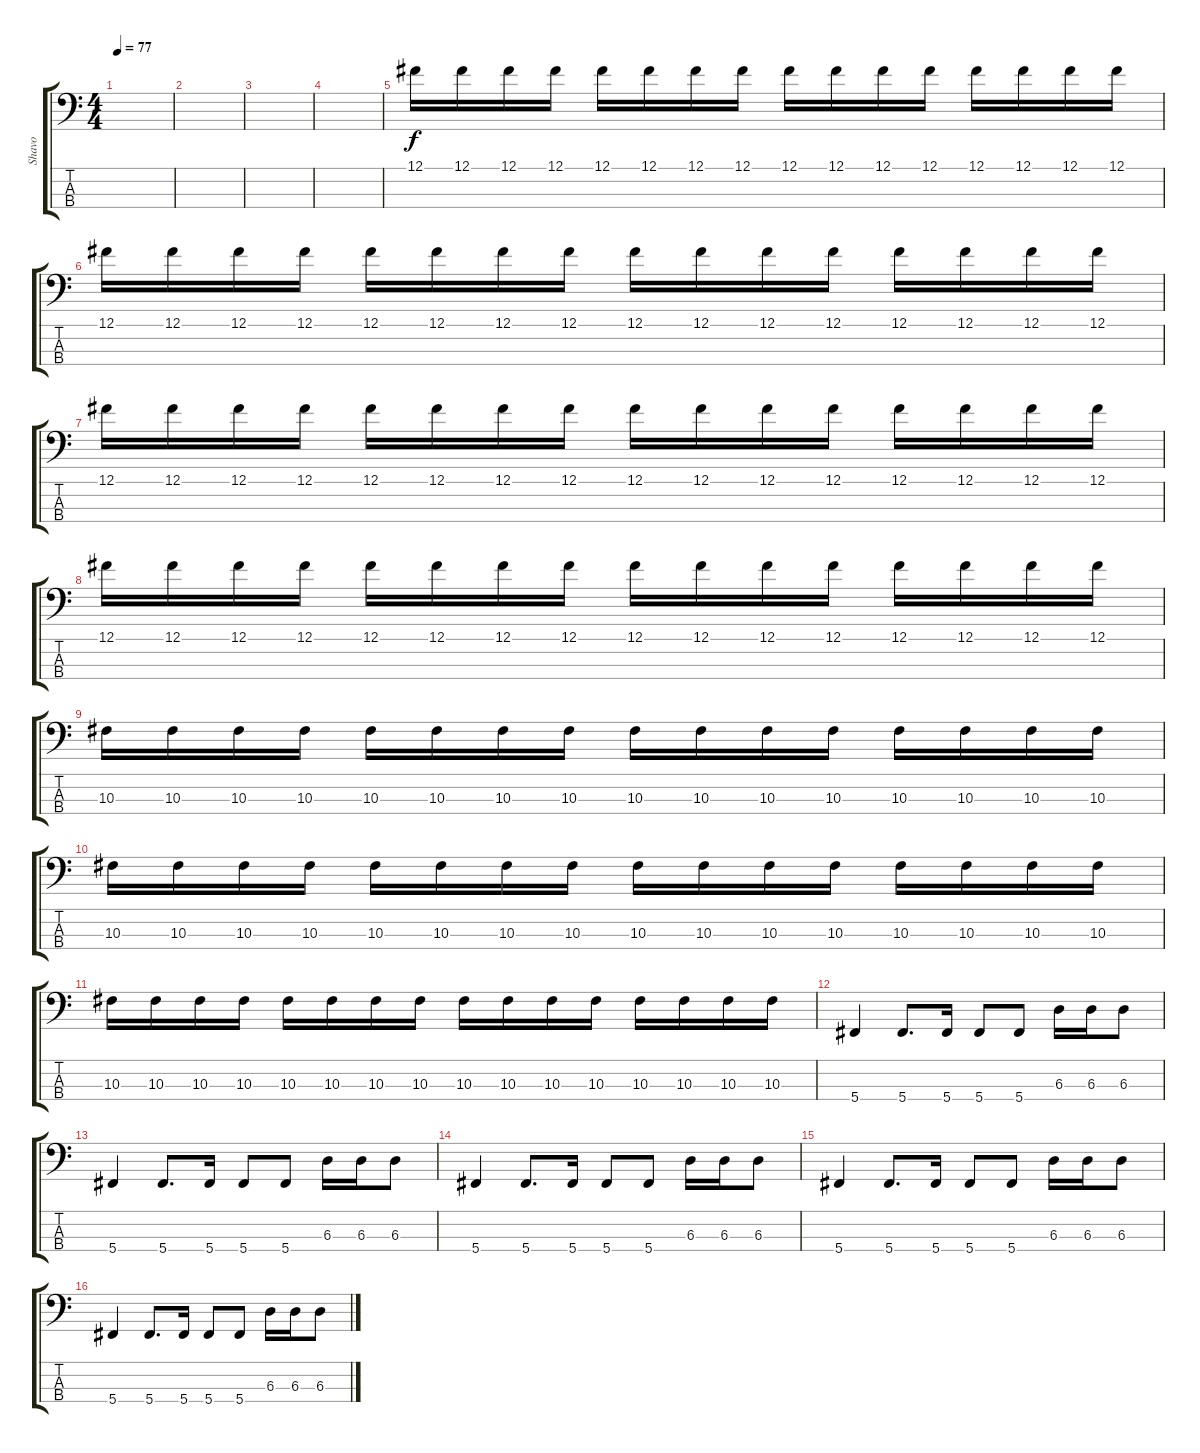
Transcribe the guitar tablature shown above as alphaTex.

\track ("Shavo" "Shavo") {instrument electricbasspick}
\staff {score tabs}
\tuning (Gb2 Db2 Ab1 Db1) {hide}
\ts (4 4)
\tempo 77
\clef f4
\ks c
|
|
|
|
12.1.16 12.1.16 12.1.16 12.1.16 12.1.16 12.1.16 12.1.16 12.1.16 12.1.16 12.1.16 12.1.16 12.1.16 12.1.16 12.1.16 12.1.16 12.1.16 |
12.1.16 12.1.16 12.1.16 12.1.16 12.1.16 12.1.16 12.1.16 12.1.16 12.1.16 12.1.16 12.1.16 12.1.16 12.1.16 12.1.16 12.1.16 12.1.16 |
12.1.16 12.1.16 12.1.16 12.1.16 12.1.16 12.1.16 12.1.16 12.1.16 12.1.16 12.1.16 12.1.16 12.1.16 12.1.16 12.1.16 12.1.16 12.1.16 |
12.1.16 12.1.16 12.1.16 12.1.16 12.1.16 12.1.16 12.1.16 12.1.16 12.1.16 12.1.16 12.1.16 12.1.16 12.1.16 12.1.16 12.1.16 12.1.16 |
10.3.16 10.3.16 10.3.16 10.3.16 10.3.16 10.3.16 10.3.16 10.3.16 10.3.16 10.3.16 10.3.16 10.3.16 10.3.16 10.3.16 10.3.16 10.3.16 |
10.3.16 10.3.16 10.3.16 10.3.16 10.3.16 10.3.16 10.3.16 10.3.16 10.3.16 10.3.16 10.3.16 10.3.16 10.3.16 10.3.16 10.3.16 10.3.16 |
10.3.16 10.3.16 10.3.16 10.3.16 10.3.16 10.3.16 10.3.16 10.3.16 10.3.16 10.3.16 10.3.16 10.3.16 10.3.16 10.3.16 10.3.16 10.3.16 |
5.4.4 5.4.8{d} 5.4.16 5.4.8 5.4.8 6.3.16 6.3.16 6.3.8 |
5.4.4 5.4.8{d} 5.4.16 5.4.8 5.4.8 6.3.16 6.3.16 6.3.8 |
5.4.4 5.4.8{d} 5.4.16 5.4.8 5.4.8 6.3.16 6.3.16 6.3.8 |
5.4.4 5.4.8{d} 5.4.16 5.4.8 5.4.8 6.3.16 6.3.16 6.3.8 |
5.4.4 5.4.8{d} 5.4.16 5.4.8 5.4.8 6.3.16 6.3.16 6.3.8
